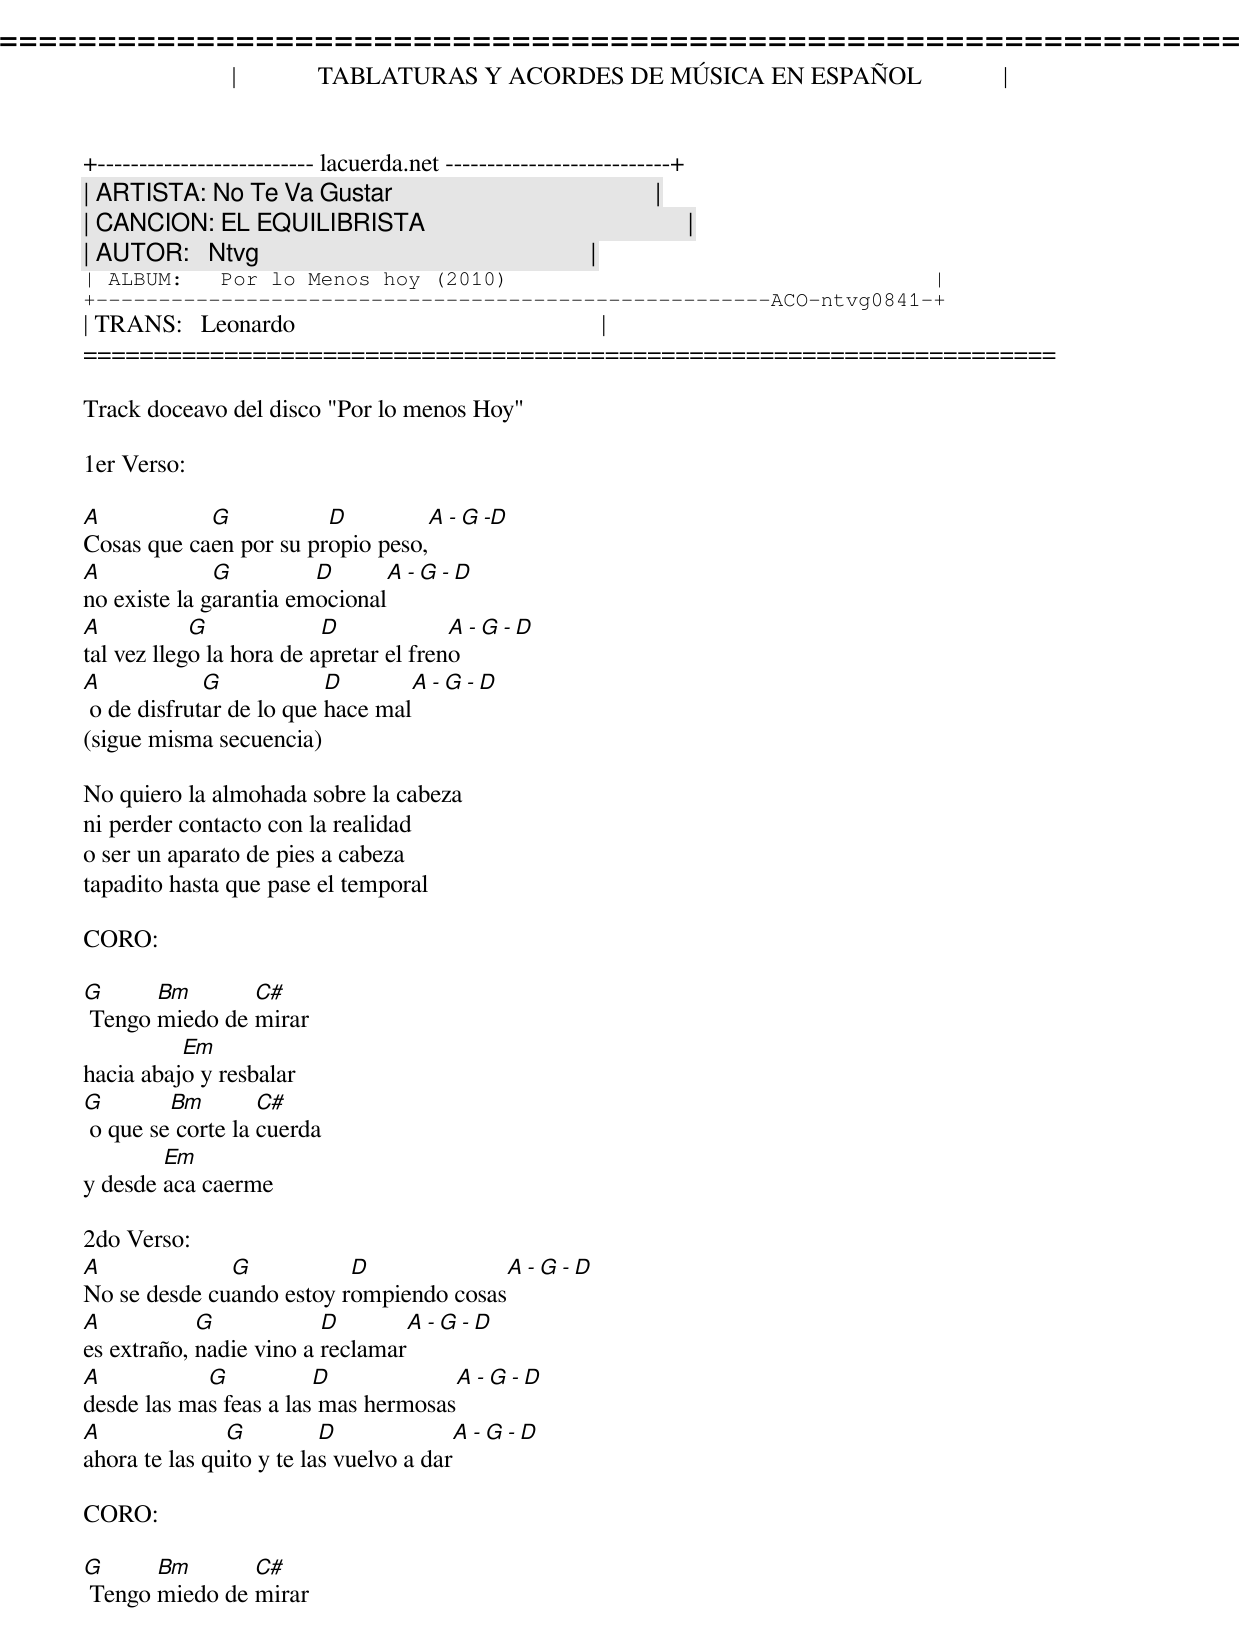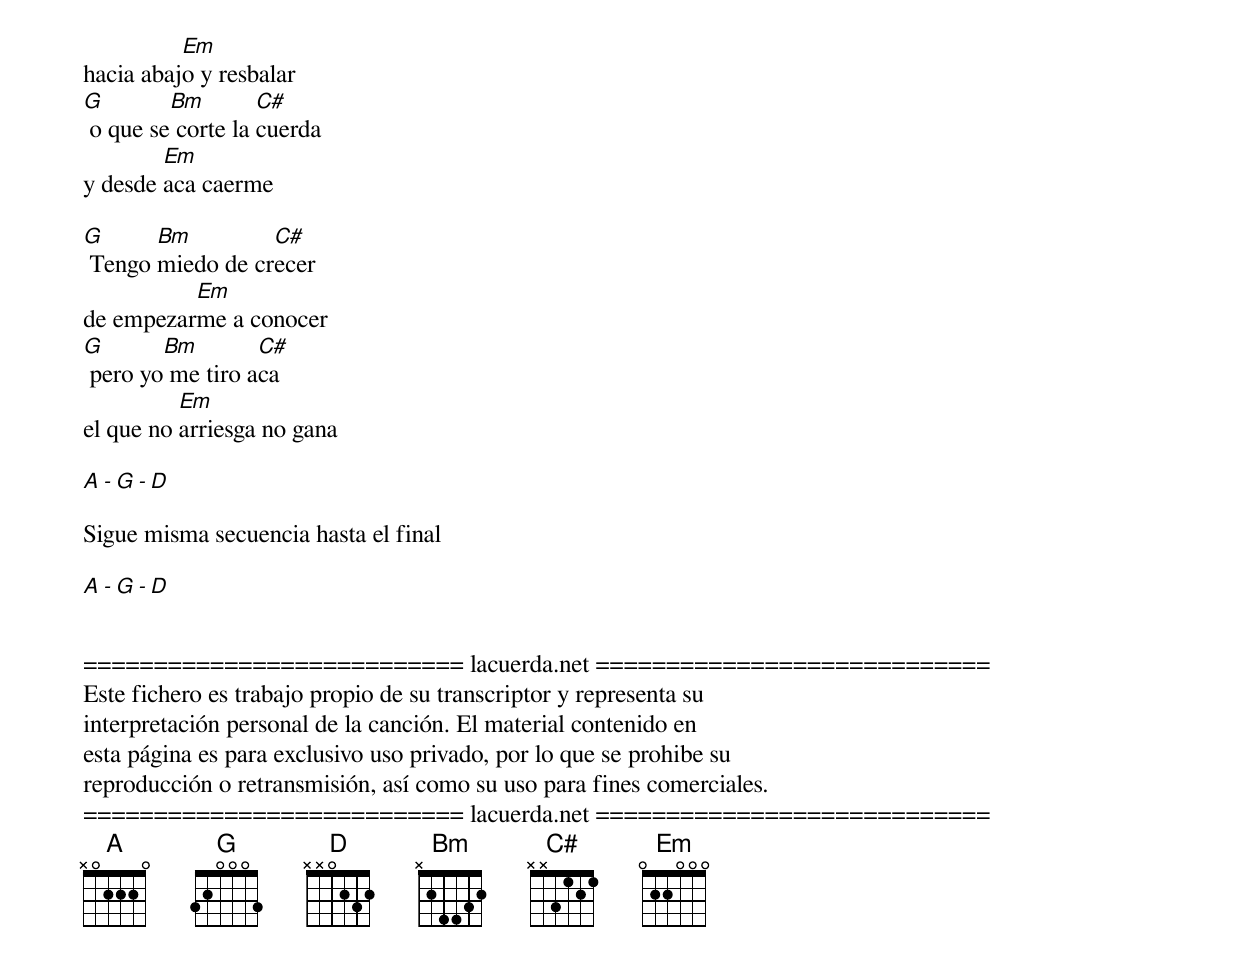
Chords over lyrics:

=====================================================================
|             TABLATURAS Y ACORDES DE MÚSICA EN ESPAÑOL             |
+-------------------------- lacuerda.net ---------------------------+
| ARTISTA: No Te Va Gustar                                          |
| CANCION: EL EQUILIBRISTA                                          |
| AUTOR:   Ntvg                                                     |
| ALBUM:   Por lo Menos hoy (2010)                                  |
+------------------------------------------------------ACO-ntvg0841-+
| TRANS:   Leonardo                                                 |
=====================================================================

Track doceavo del disco "Por lo menos Hoy"

1er Verso:

A           G           D            A - G -D
Cosas que caen por su propio peso,
A             G         D       A - G - D
no existe la garantia emocional
A           G             D             A - G - D
tal vez llego la hora de apretar el freno
A            G            D          A - G - D
 o de disfrutar de lo que hace mal
(sigue misma secuencia)

No quiero la almohada sobre la cabeza
ni perder contacto con la realidad
o ser un aparato de pies a cabeza
tapadito hasta que pase el temporal

CORO:

G      Bm       C#
 Tengo miedo de mirar
          Em
hacia abajo y resbalar
G        Bm        C#
 o que se corte la cuerda
        Em
y desde aca caerme

2do Verso:
A             G           D               A - G - D
No se desde cuando estoy rompiendo cosas
A           G            D        A - G - D
es extraño, nadie vino a reclamar
A           G           D             A - G - D
desde las mas feas a las mas hermosas
A              G          D              A - G - D
ahora te las quito y te las vuelvo a dar

CORO:

G      Bm       C#
 Tengo miedo de mirar
          Em
hacia abajo y resbalar
G        Bm        C#
 o que se corte la cuerda
        Em
y desde aca caerme

G      Bm         C#
 Tengo miedo de crecer
          Em
de empezarme a conocer
G       Bm        C#
 pero yo me tiro aca
          Em
el que no arriesga no gana

A - G - D

Sigue misma secuencia hasta el final

A - G - D


=========================== lacuerda.net ============================
Este fichero es trabajo propio de su transcriptor y representa su
interpretación personal de la canción. El material contenido en
esta página es para exclusivo uso privado, por lo que se prohibe su
reproducción o retransmisión, así como su uso para fines comerciales.
=========================== lacuerda.net ============================
